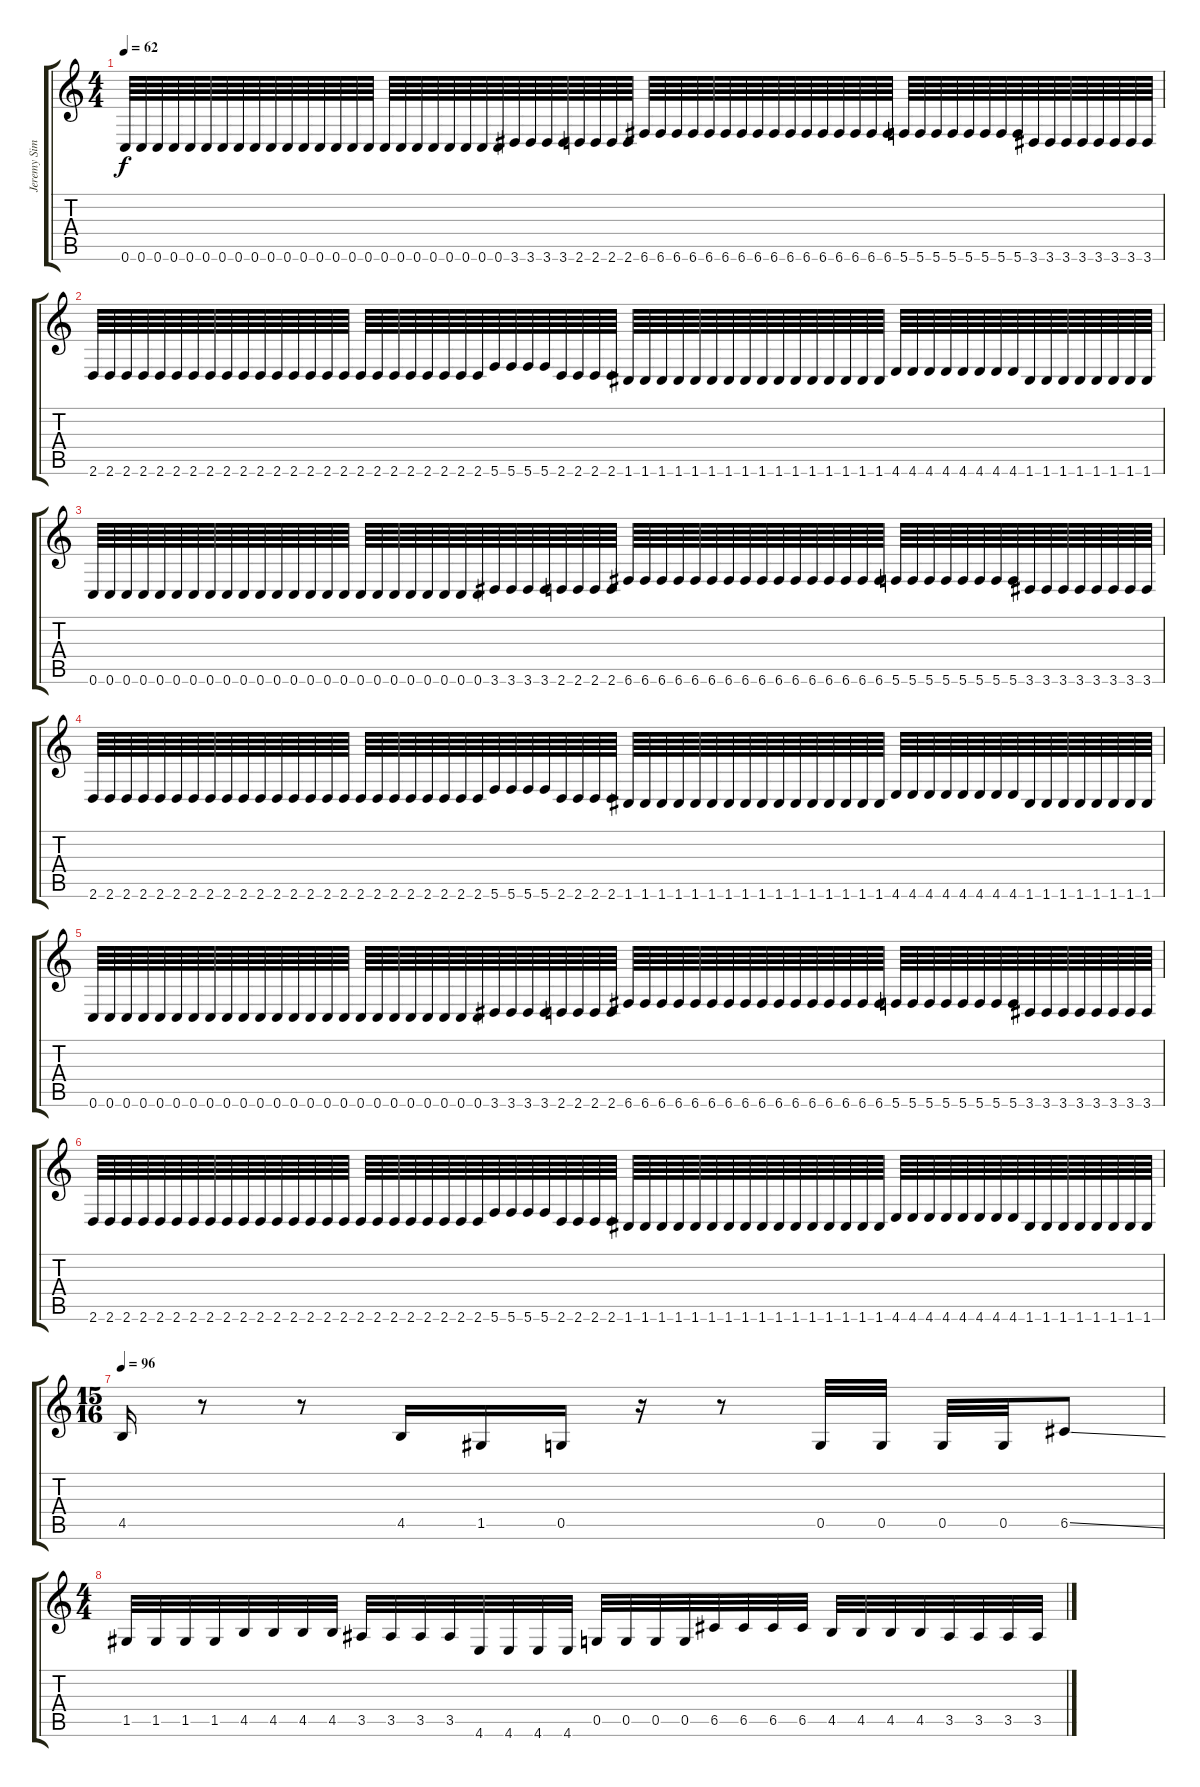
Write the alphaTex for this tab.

\track ("Jeremy Sims ----Lead Guitar" "Jeremy Sim") {instrument distortionguitar}
\staff {score tabs}
\tuning (D4 A3 F3 C3 G2 C2) {hide}
\ts (4 4)
\tempo 62
\clef g2
\ks c
0.6.64{dy f} 0.6.64 0.6.64 0.6.64 0.6.64 0.6.64 0.6.64 0.6.64 0.6.64 0.6.64 0.6.64 0.6.64 0.6.64 0.6.64 0.6.64 0.6.64 0.6.64 0.6.64 0.6.64 0.6.64 0.6.64 0.6.64 0.6.64 0.6.64 3.6.64 3.6.64 3.6.64 3.6.64 2.6.64 2.6.64 2.6.64 2.6.64 6.6.64 6.6.64 6.6.64 6.6.64 6.6.64 6.6.64 6.6.64 6.6.64 6.6.64 6.6.64 6.6.64 6.6.64 6.6.64 6.6.64 6.6.64 6.6.64 5.6.64 5.6.64 5.6.64 5.6.64 5.6.64 5.6.64 5.6.64 5.6.64 3.6.64 3.6.64 3.6.64 3.6.64 3.6.64 3.6.64 3.6.64 3.6.64 |
2.6.64 2.6.64 2.6.64 2.6.64 2.6.64 2.6.64 2.6.64 2.6.64 2.6.64 2.6.64 2.6.64 2.6.64 2.6.64 2.6.64 2.6.64 2.6.64 2.6.64 2.6.64 2.6.64 2.6.64 2.6.64 2.6.64 2.6.64 2.6.64 5.6.64 5.6.64 5.6.64 5.6.64 2.6.64 2.6.64 2.6.64 2.6.64 1.6.64 1.6.64 1.6.64 1.6.64 1.6.64 1.6.64 1.6.64 1.6.64 1.6.64 1.6.64 1.6.64 1.6.64 1.6.64 1.6.64 1.6.64 1.6.64 4.6.64 4.6.64 4.6.64 4.6.64 4.6.64 4.6.64 4.6.64 4.6.64 1.6.64 1.6.64 1.6.64 1.6.64 1.6.64 1.6.64 1.6.64 1.6.64 |
0.6.64 0.6.64 0.6.64 0.6.64 0.6.64 0.6.64 0.6.64 0.6.64 0.6.64 0.6.64 0.6.64 0.6.64 0.6.64 0.6.64 0.6.64 0.6.64 0.6.64 0.6.64 0.6.64 0.6.64 0.6.64 0.6.64 0.6.64 0.6.64 3.6.64 3.6.64 3.6.64 3.6.64 2.6.64 2.6.64 2.6.64 2.6.64 6.6.64 6.6.64 6.6.64 6.6.64 6.6.64 6.6.64 6.6.64 6.6.64 6.6.64 6.6.64 6.6.64 6.6.64 6.6.64 6.6.64 6.6.64 6.6.64 5.6.64 5.6.64 5.6.64 5.6.64 5.6.64 5.6.64 5.6.64 5.6.64 3.6.64 3.6.64 3.6.64 3.6.64 3.6.64 3.6.64 3.6.64 3.6.64 |
2.6.64 2.6.64 2.6.64 2.6.64 2.6.64 2.6.64 2.6.64 2.6.64 2.6.64 2.6.64 2.6.64 2.6.64 2.6.64 2.6.64 2.6.64 2.6.64 2.6.64 2.6.64 2.6.64 2.6.64 2.6.64 2.6.64 2.6.64 2.6.64 5.6.64 5.6.64 5.6.64 5.6.64 2.6.64 2.6.64 2.6.64 2.6.64 1.6.64 1.6.64 1.6.64 1.6.64 1.6.64 1.6.64 1.6.64 1.6.64 1.6.64 1.6.64 1.6.64 1.6.64 1.6.64 1.6.64 1.6.64 1.6.64 4.6.64 4.6.64 4.6.64 4.6.64 4.6.64 4.6.64 4.6.64 4.6.64 1.6.64 1.6.64 1.6.64 1.6.64 1.6.64 1.6.64 1.6.64 1.6.64 |
0.6.64 0.6.64 0.6.64 0.6.64 0.6.64 0.6.64 0.6.64 0.6.64 0.6.64 0.6.64 0.6.64 0.6.64 0.6.64 0.6.64 0.6.64 0.6.64 0.6.64 0.6.64 0.6.64 0.6.64 0.6.64 0.6.64 0.6.64 0.6.64 3.6.64 3.6.64 3.6.64 3.6.64 2.6.64 2.6.64 2.6.64 2.6.64 6.6.64 6.6.64 6.6.64 6.6.64 6.6.64 6.6.64 6.6.64 6.6.64 6.6.64 6.6.64 6.6.64 6.6.64 6.6.64 6.6.64 6.6.64 6.6.64 5.6.64 5.6.64 5.6.64 5.6.64 5.6.64 5.6.64 5.6.64 5.6.64 3.6.64 3.6.64 3.6.64 3.6.64 3.6.64 3.6.64 3.6.64 3.6.64 |
2.6.64 2.6.64 2.6.64 2.6.64 2.6.64 2.6.64 2.6.64 2.6.64 2.6.64 2.6.64 2.6.64 2.6.64 2.6.64 2.6.64 2.6.64 2.6.64 2.6.64 2.6.64 2.6.64 2.6.64 2.6.64 2.6.64 2.6.64 2.6.64 5.6.64 5.6.64 5.6.64 5.6.64 2.6.64 2.6.64 2.6.64 2.6.64 1.6.64 1.6.64 1.6.64 1.6.64 1.6.64 1.6.64 1.6.64 1.6.64 1.6.64 1.6.64 1.6.64 1.6.64 1.6.64 1.6.64 1.6.64 1.6.64 4.6.64 4.6.64 4.6.64 4.6.64 4.6.64 4.6.64 4.6.64 4.6.64 1.6.64 1.6.64 1.6.64 1.6.64 1.6.64 1.6.64 1.6.64 1.6.64 |
\ts (15 16)
\tempo 96
4.5.16 r.8 r.8 4.5.16 1.5.16 0.5.16 r.16 r.8 0.5.32 0.5.32 0.5.32 0.5.32 6.5{ss}.8 |
\ts (4 4)
1.5.32 1.5.32 1.5.32 1.5.32 4.5.32 4.5.32 4.5.32 4.5.32 3.5.32 3.5.32 3.5.32 3.5.32 4.6.32 4.6.32 4.6.32 4.6.32 0.5.32 0.5.32 0.5.32 0.5.32 6.5.32 6.5.32 6.5.32 6.5.32 4.5.32 4.5.32 4.5.32 4.5.32 3.5.32 3.5.32 3.5.32 3.5.32
